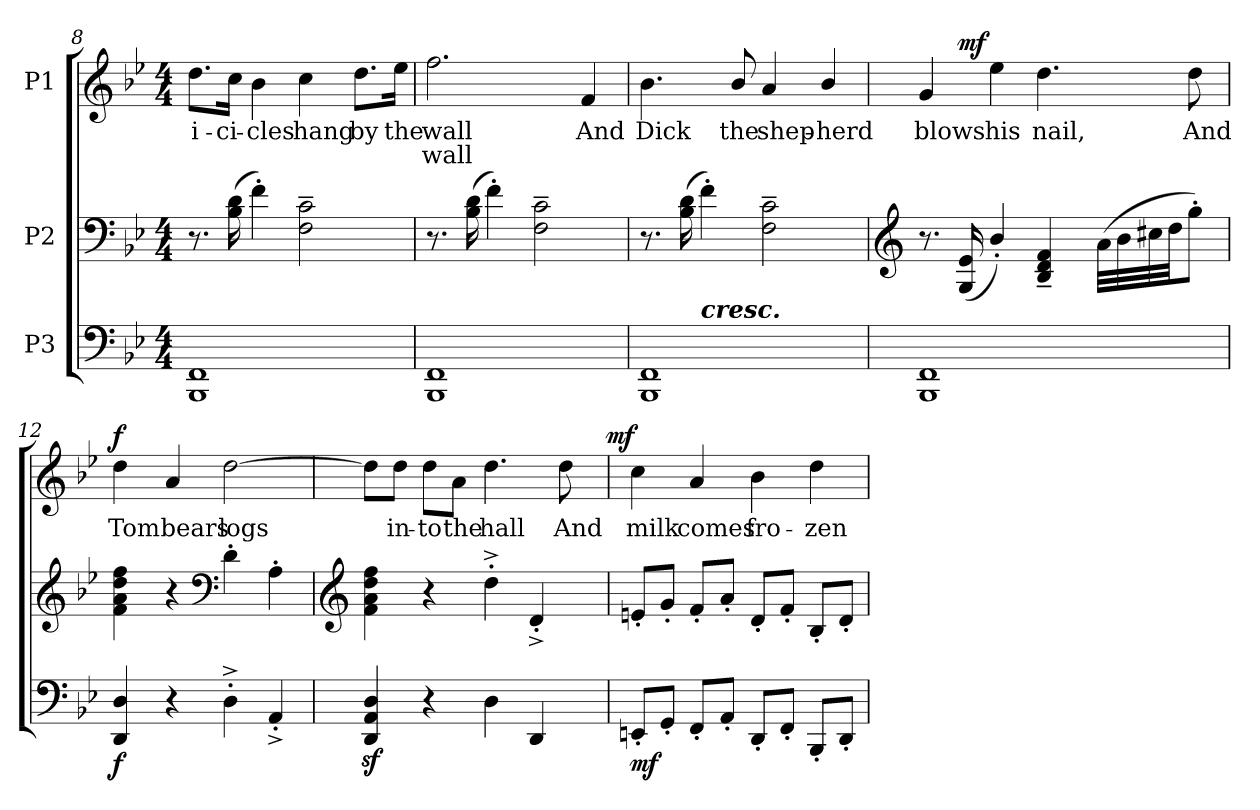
**kern	**dynam	**kern	**kern	**text	**text	**dynam
*part3	*part3	*part2	*part1	*part1	*part1	*part1
*staff3	*staff3	*staff2	*staff1	*staff1	*staff1	*staff1
*I"P3	*	*I"P2	*I"P1	*	*	*
*clefF4	*	*clefF4	*clefG2	*	*	*
*k[b-e-]	*	*k[b-e-]	*k[b-e-]	*	*	*
*B-:	*	*B-:	*B-:	*	*	*
*M4/4	*	*M4/4	*M4/4	*	*	*
=8	=8	=8	=8	=8	=8	=8
!	!	!	!	!LO:LY:b:color=#000000	!	!
1BBB-i 1FFi	.	8.r	8.ddi\L	i-	.	.
!	!	!	!	!LO:LY:b:color=#000000	!	!
.	.	(16B-i\ 16di	16cci\Jk	-ci-	.	.
!	!	!	!	!LO:LY:b:color=#000000	!	!
.	.	4f'i\)	4b-i\	-cles	.	.
!	!	!	!	!LO:LY:b:color=#000000	!	!
.	.	2Fi\~ 2ci~	4cci\	hang	.	.
!	!	!	!	!LO:LY:b:color=#000000	!	!
.	.	.	8.ddi\L	by	.	.
!	!	!	!	!LO:LY:b:color=#000000	!	!
.	.	.	16ee-i\Jk	the	.	.
!!LO:LB:g=z
=9	=9	=9	=9	=9	=9	=9
!	!	!	!	!LO:LY:b:color=#000000	!LO:LY:b:color=#000000	!
1BBB-i 1FFi	.	8.r	2.ffi\	wall	wall	.
.	.	(16B-i\ 16di	.	.	.	.
.	.	4f'i\)	.	.	.	.
.	.	2Fi\~ 2ci~	.	.	.	.
!	!	!	!	!LO:LY:b:color=#000000	!	!
.	.	.	4fi/	And	.	.
=10	=10	=10	=10	=10	=10	=10
!	!	!	!	!LO:LY:b:color=#000000	!	!
*^	*	*	*	*	*	*
1BBB-i 1FFi	4ryy	.	8.r	4.b-i\	Dick	.	.
.	.	.	(16B-i\ 16di	.	.	.	.
!	!LO:TX:a:Bi:t=cresc.	!	!	!	!	!	!
.	2.ryy	.	4f'i\)	.	.	.	.
!	!	!	!	!	!LO:LY:b:color=#000000	!	!
.	.	.	.	8b-i/	the	.	.
!	!	!	!	!	!LO:LY:b:color=#000000	!	!
.	.	.	2Fi\~ 2ci~	4ai/	shep-	.	.
!	!	!	!	!	!LO:LY:b:color=#000000	!	!
.	.	.	.	4b-i/	-herd	.	.
*v	*v	*	*	*	*	*	*
=11	=11	=11	=11	=11	=11	=11
*	*	*clefG2	*	*	*	*
*^	*	*	*	*	*	*
!	!	!	!	!	!LO:LY:b:color=#000000	!	!
*v	*v	*	*	*^	*	*	*
1BBB-i 1FFi	.	8.r	4gi/	8.ryy	blows	.	.
.	.	(16Gi/ 16e-i	.	2ryy	.	.	mf
!	!	!	!	!	!LO:LY:b:color=#000000	!	!
.	.	4b-'i/)	4ee-i\	.	his	.	.
!	!	!	!	!	!LO:LY:b:color=#000000	!	!
.	.	4B-i/~ 4di~ 4fi~	4.ddi\	.	nail,	.	.
.	.	.	.	4ryy	.	.	.
.	.	(32ai\LLL	.	.	.	.	.
.	.	32b-i\	.	.	.	.	.
.	.	32cc#Xi\	.	.	.	.	.
.	.	32ddi\JJ	.	.	.	.	.
!	!	!	!	!	!LO:LY:b:color=#000000	!	!
.	.	8gg'i\J)	8ddi\	.	And	.	.
.	.	.	.	16ryy	.	.	.
*	*	*	*v	*v	*	*	*
!!LO:LB:g=z
=12	=12	=12	=12	=12	=12	=12
*	*	*	*^	*	*	*
!	!	!	!	!	!LO:LY:b:color=#000000	!	!
*	*	*	*v	*v	*	*	*
4DDi/ 4Di	f	4fi\ 4ai 4ddi 4ffi	4ddi\	Tom	.	f
!	!	!	!	!LO:LY:b:color=#000000	!	!
4r	.	4r	4ai/	bears	.	.
*	*	*clefF4	*	*	*	*
!	!	!	!	!LO:LY:b:color=#000000	!	!
4D'^i\	.	4d'i\	[2ddi\	logs	.	.
4AA'^i/	.	4A'i\	.	.	.	.
=13	=13	=13	=13	=13	=13	=13
*	*	*clefG2	*	*	*	*
*	*	*	*^	*	*	*
4DDi/z 4AAiz 4Diz	.	4fi\ 4ai 4ddi 4ffi	8ddi\L]	2ryy	.	.	.
!	!	!	!	!	!LO:LY:b:color=#000000	!	!
.	.	.	8ddi\J	.	in-	.	.
!	!	!	!	!	!LO:LY:b:color=#000000	!	!
4r	.	4r	8ddi\L	.	-to	.	.
!	!	!	!	!	!LO:LY:b:color=#000000	!	!
.	.	.	8ai\J	.	the	.	.
!	!	!	!	!	!LO:LY:b:color=#000000	!	!
4Di\	.	4dd'^i\	4.ddi\	4ryy	hall	.	.
4DDi/	.	4d'^i/	.	8ryy	.	.	.
!	!	!	!	!	!LO:LY:b:color=#000000	!	!
.	.	.	8ddi\	16ryy	And	.	.
.	.	.	.	32ryy	.	.	.
.	.	.	.	64ryy	.	.	.
.	.	.	.	128...ryy	.	.	.
.	.	.	.	1024ryy	.	.	mf
*	*	*	*v	*v	*	*	*
=14	=14	=14	=14	=14	=14	=14
*	*	*	*^	*	*	*
!	!	!	!	!	!LO:LY:b:color=#000000	!	!
*	*	*	*v	*v	*	*	*
8EEn'i/L	mf	8en'i/L	4cci\	milk	.	.
8GG'i/J	.	8g'i/J	.	.	.	.
!	!	!	!	!LO:LY:b:color=#000000	!	!
8FF'i/L	.	8f'i/L	4ai/	comes	.	.
8AA'i/J	.	8a'i/J	.	.	.	.
!	!	!	!	!LO:LY:b:color=#000000	!	!
8DD'i/L	.	8d'i/L	4b-i\	fro-	.	.
8FF'i/J	.	8f'i/J	.	.	.	.
!	!	!	!	!LO:LY:b:color=#000000	!	!
8BBB-'i/L	.	8B-'i/L	4ddi\	-zen	.	.
8DD'i/J	.	8d'i/J	.	.	.	.
=	=	=	=	=	=	=
*-	*-	*-	*-	*-	*-	*-
